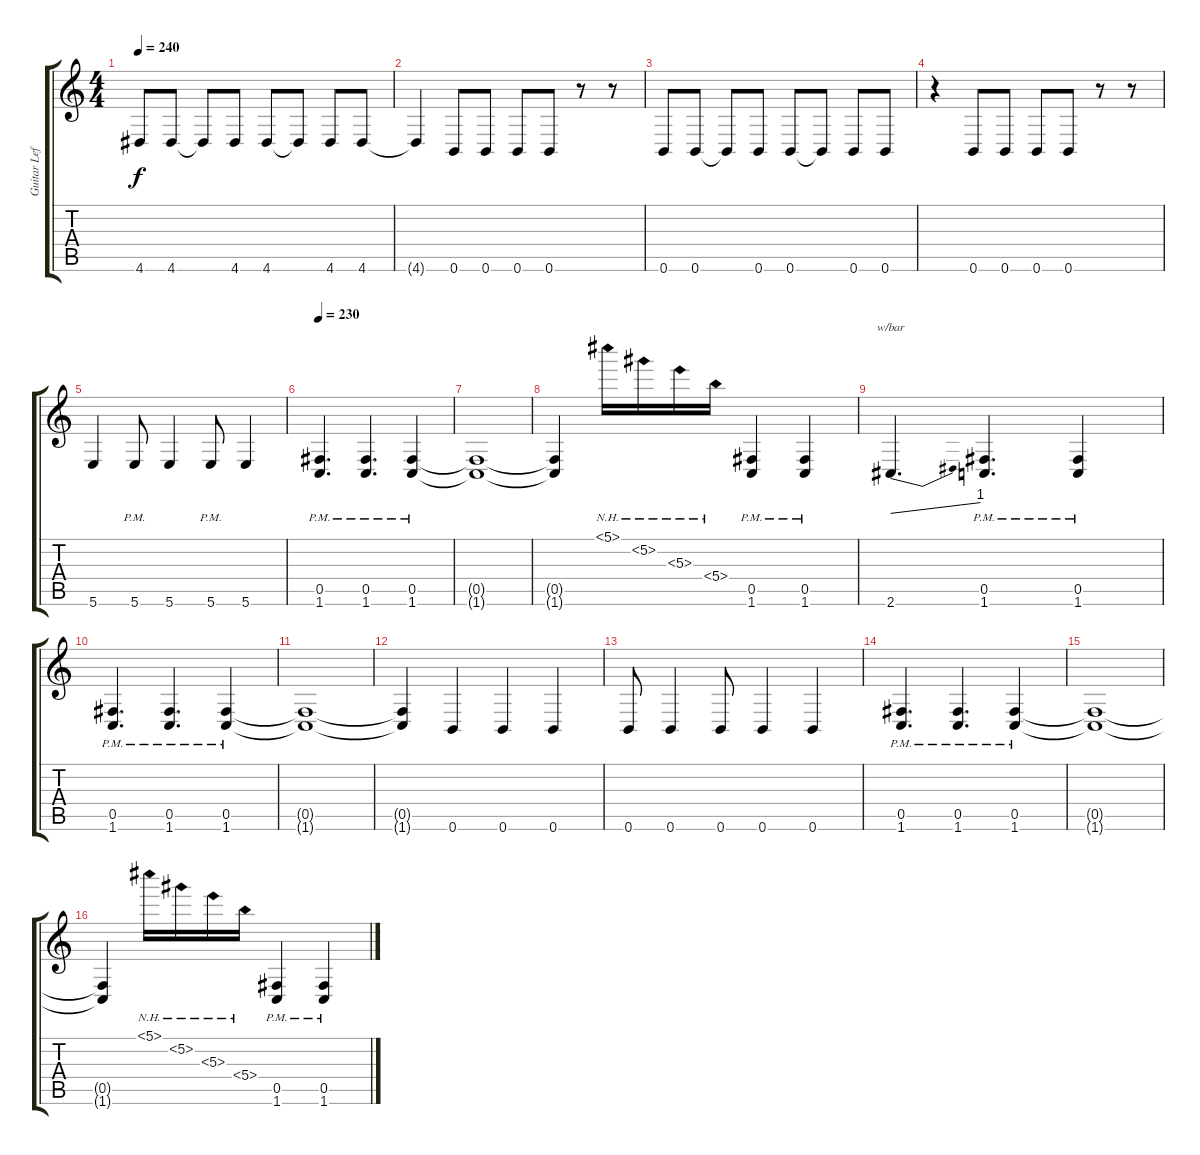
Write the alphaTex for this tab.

\track ("Guitar Left" "Guitar Lef") {instrument distortionguitar}
\staff {score tabs}
\tuning (Db4 Ab3 E3 B2 Gb2 B1) {hide}
\ts (4 4)
\tempo 240
\clef g2
\ks c
4.6.8{dy f} 4.6.8 4.6{t}.8 4.6.8 4.6.8 4.6{t}.8 4.6.8 4.6.8 |
4.6{t}.4 0.6.8 0.6.8 0.6.8 0.6.8 r.8 r.8 |
0.6.8 0.6.8 0.6{t}.8 0.6.8 0.6.8 0.6{t}.8 0.6.8 0.6.8 |
r.4 0.6.8 0.6.8 0.6.8 0.6.8 r.8 r.8 |
5.6.4 5.6{pm}.8 5.6.4 5.6{pm}.8 5.6.4 |
\tempo 230
(0.5{pm} 1.6{pm}).4{d} (0.5{pm} 1.6{pm}).4{d} (0.5{pm} 1.6{pm}).4 |
(0.5{t} 1.6{t}).1 |
(0.5{t} 1.6{t}).4 5.1{nh}.16 5.2{nh}.16 5.3{nh}.16 5.4{nh}.16 (0.5{pm} 1.6{pm}).4 (0.5{pm} 1.6{pm}).4 |
2.6.4{d tbe (dive default 0 0 60 4)} (0.5{pm} 1.6{pm}).4{d} (0.5{pm} 1.6{pm}).4 |
(0.5{pm} 1.6{pm}).4{d} (0.5{pm} 1.6{pm}).4{d} (0.5{pm} 1.6{pm}).4 |
(0.5{t} 1.6{t}).1 |
(0.5{t} 1.6{t}).4 0.6.4 0.6.4 0.6.4 |
0.6.8 0.6.4 0.6.8 0.6.4 0.6.4 |
(0.5{pm} 1.6{pm}).4{d} (0.5{pm} 1.6{pm}).4{d} (0.5{pm} 1.6{pm}).4 |
(0.5{t} 1.6{t}).1 |
(0.5{t} 1.6{t}).4 5.1{nh}.16 5.2{nh}.16 5.3{nh}.16 5.4{nh}.16 (0.5{pm} 1.6{pm}).4 (0.5{pm} 1.6{pm}).4
